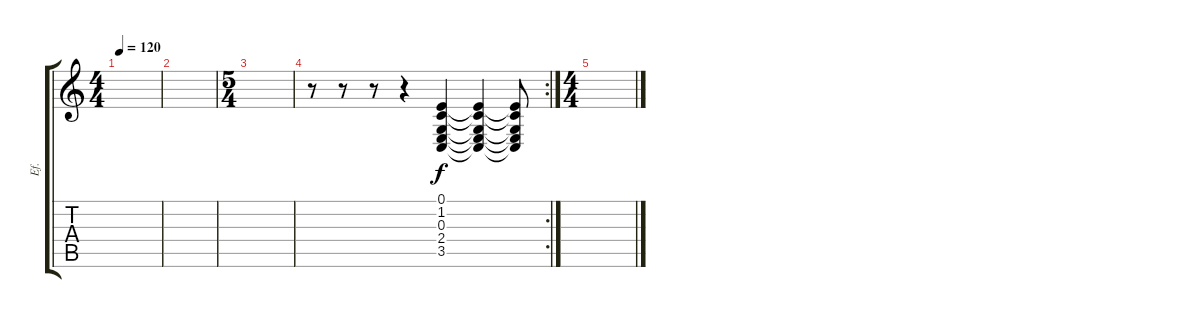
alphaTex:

\track ("Ef." "Ef.") {instrument reversecymbal}
\staff {score tabs}
\tuning (E4 B3 G3 D3 A2 E2) {hide}
\ts (4 4)
\tempo 120
\clef g2
\ks c
|
|
\ts (5 4)
|
\rc 2
r.8 r.8 r.8 r.4 (0.1 1.2 0.3 2.4 3.5).4 (0.1{t} 1.2{t} 0.3{t} 2.4{t} 3.5{t}).4 (0.1{t} 1.2{t} 0.3{t} 2.4{t} 3.5{t}).8 |
\ts (4 4)
